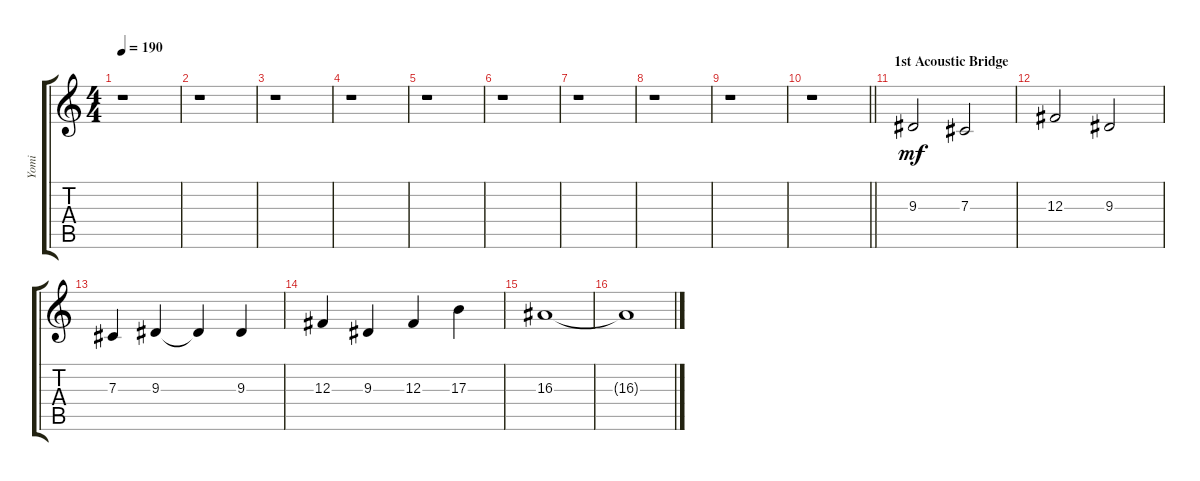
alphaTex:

\track ("Yomi" "Yomi") {instrument oboe}
\staff {score tabs}
\tuning (Eb4 Bb3 Gb3 Db3 Ab2 Eb2) {hide}
\ts (4 4)
\tempo 190
\clef g2
\ks c
r.1{dy f} |
r.1 |
r.1 |
r.1 |
r.1 |
r.1 |
r.1 |
r.1 |
r.1 |
\barLineRight lightlight
r.1 |
\section ("" "1st Acoustic Bridge")
9.3.2{dy mf} 7.3.2 |
12.3.2 9.3.2 |
7.3.4 9.3.4 9.3{t}.4 9.3.4 |
12.3.4 9.3.4 12.3.4 17.3.4 |
16.3.1 |
16.3{t}.1{volume 0}
